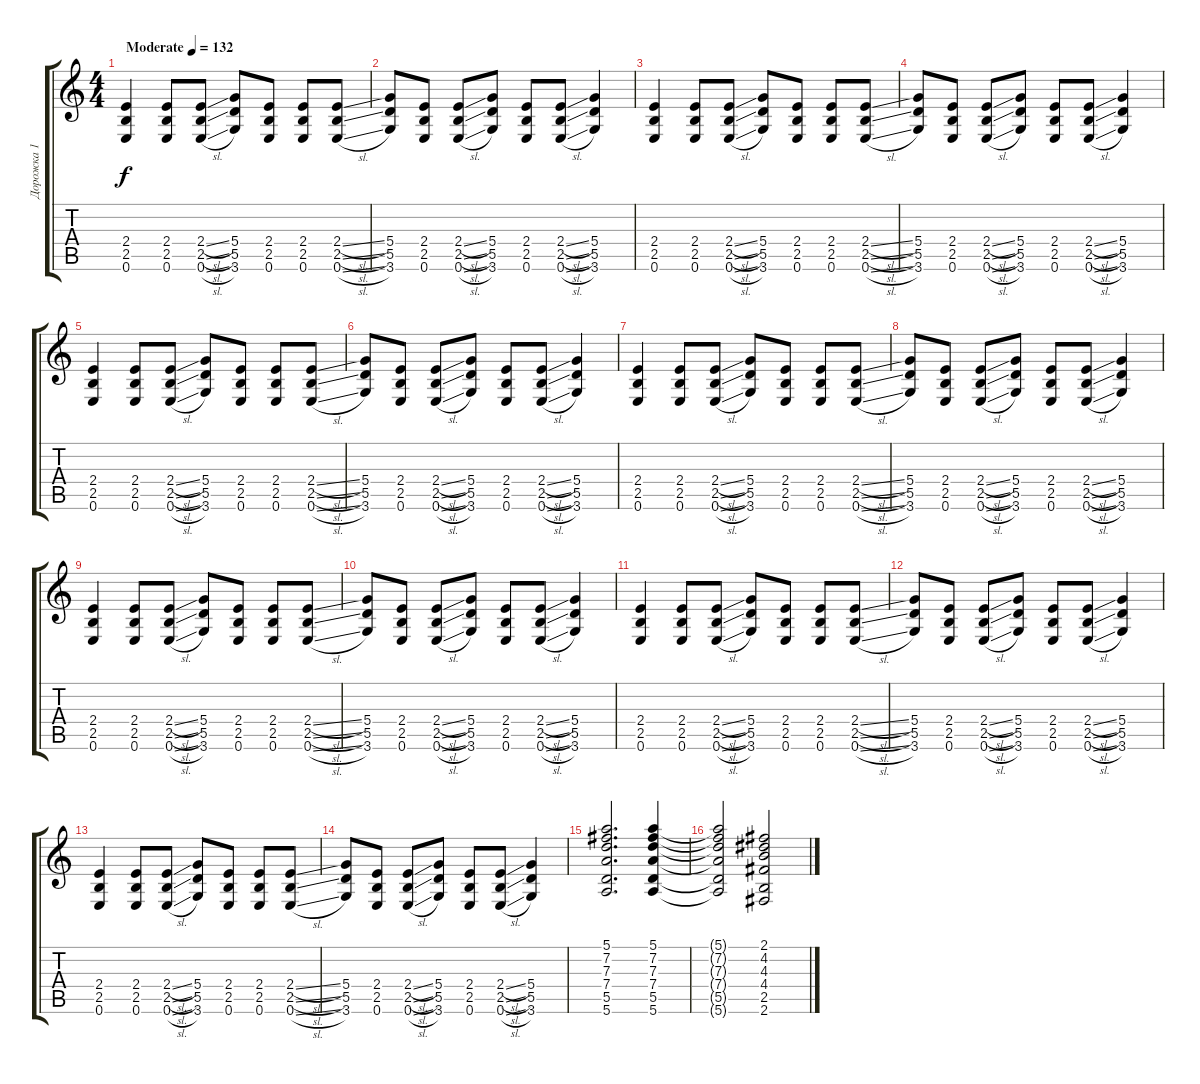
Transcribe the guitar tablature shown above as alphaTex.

\track ("Дорожка 1" "Дорожка 1") {instrument overdrivenguitar}
\staff {score tabs}
\tuning (E4 B3 G3 D3 A2 E2) {hide}
\ts (4 4)
\tempo (132 "Moderate")
\clef g2
\ks c
(2.4 2.5 0.6).4{dy f instrument overdrivenguitar} (2.4 2.5 0.6).8 (2.4{sl} 2.5{sl} 0.6{sl}).8 (5.4 5.5 3.6).8 (2.4 2.5 0.6).8 (2.4 2.5 0.6).8 (2.4{sl} 2.5{sl} 0.6{sl}).8 |
(5.4 5.5 3.6).8 (2.4 2.5 0.6).8 (2.4{sl} 2.5{sl} 0.6{sl}).8 (5.4 5.5 3.6).8 (2.4 2.5 0.6).8 (2.4{sl} 2.5{sl} 0.6{sl}).8 (5.4 5.5 3.6).4 |
(2.4 2.5 0.6).4 (2.4 2.5 0.6).8 (2.4{sl} 2.5{sl} 0.6{sl}).8 (5.4 5.5 3.6).8 (2.4 2.5 0.6).8 (2.4 2.5 0.6).8 (2.4{sl} 2.5{sl} 0.6{sl}).8 |
(5.4 5.5 3.6).8 (2.4 2.5 0.6).8 (2.4{sl} 2.5{sl} 0.6{sl}).8 (5.4 5.5 3.6).8 (2.4 2.5 0.6).8 (2.4{sl} 2.5{sl} 0.6{sl}).8 (5.4 5.5 3.6).4 |
(2.4 2.5 0.6).4 (2.4 2.5 0.6).8 (2.4{sl} 2.5{sl} 0.6{sl}).8 (5.4 5.5 3.6).8 (2.4 2.5 0.6).8 (2.4 2.5 0.6).8 (2.4{sl} 2.5{sl} 0.6{sl}).8 |
(5.4 5.5 3.6).8 (2.4 2.5 0.6).8 (2.4{sl} 2.5{sl} 0.6{sl}).8 (5.4 5.5 3.6).8 (2.4 2.5 0.6).8 (2.4{sl} 2.5{sl} 0.6{sl}).8 (5.4 5.5 3.6).4 |
(2.4 2.5 0.6).4 (2.4 2.5 0.6).8 (2.4{sl} 2.5{sl} 0.6{sl}).8 (5.4 5.5 3.6).8 (2.4 2.5 0.6).8 (2.4 2.5 0.6).8 (2.4{sl} 2.5{sl} 0.6{sl}).8 |
(5.4 5.5 3.6).8 (2.4 2.5 0.6).8 (2.4{sl} 2.5{sl} 0.6{sl}).8 (5.4 5.5 3.6).8 (2.4 2.5 0.6).8 (2.4{sl} 2.5{sl} 0.6{sl}).8 (5.4 5.5 3.6).4 |
(2.4 2.5 0.6).4 (2.4 2.5 0.6).8 (2.4{sl} 2.5{sl} 0.6{sl}).8 (5.4 5.5 3.6).8 (2.4 2.5 0.6).8 (2.4 2.5 0.6).8 (2.4{sl} 2.5{sl} 0.6{sl}).8 |
(5.4 5.5 3.6).8 (2.4 2.5 0.6).8 (2.4{sl} 2.5{sl} 0.6{sl}).8 (5.4 5.5 3.6).8 (2.4 2.5 0.6).8 (2.4{sl} 2.5{sl} 0.6{sl}).8 (5.4 5.5 3.6).4 |
(2.4 2.5 0.6).4 (2.4 2.5 0.6).8 (2.4{sl} 2.5{sl} 0.6{sl}).8 (5.4 5.5 3.6).8 (2.4 2.5 0.6).8 (2.4 2.5 0.6).8 (2.4{sl} 2.5{sl} 0.6{sl}).8 |
(5.4 5.5 3.6).8 (2.4 2.5 0.6).8 (2.4{sl} 2.5{sl} 0.6{sl}).8 (5.4 5.5 3.6).8 (2.4 2.5 0.6).8 (2.4{sl} 2.5{sl} 0.6{sl}).8 (5.4 5.5 3.6).4 |
(2.4 2.5 0.6).4 (2.4 2.5 0.6).8 (2.4{sl} 2.5{sl} 0.6{sl}).8 (5.4 5.5 3.6).8 (2.4 2.5 0.6).8 (2.4 2.5 0.6).8 (2.4{sl} 2.5{sl} 0.6{sl}).8 |
(5.4 5.5 3.6).8 (2.4 2.5 0.6).8 (2.4{sl} 2.5{sl} 0.6{sl}).8 (5.4 5.5 3.6).8 (2.4 2.5 0.6).8 (2.4{sl} 2.5{sl} 0.6{sl}).8 (5.4 5.5 3.6).4 |
(5.1 7.2 7.3 7.4 5.5 5.6).2{d} (5.1 7.2 7.3 7.4 5.5 5.6).4 |
(5.1{t} 7.2{t} 7.3{t} 7.4{t} 5.5{t} 5.6{t}).2 (2.1 4.2 4.3 4.4 2.5 2.6).2
